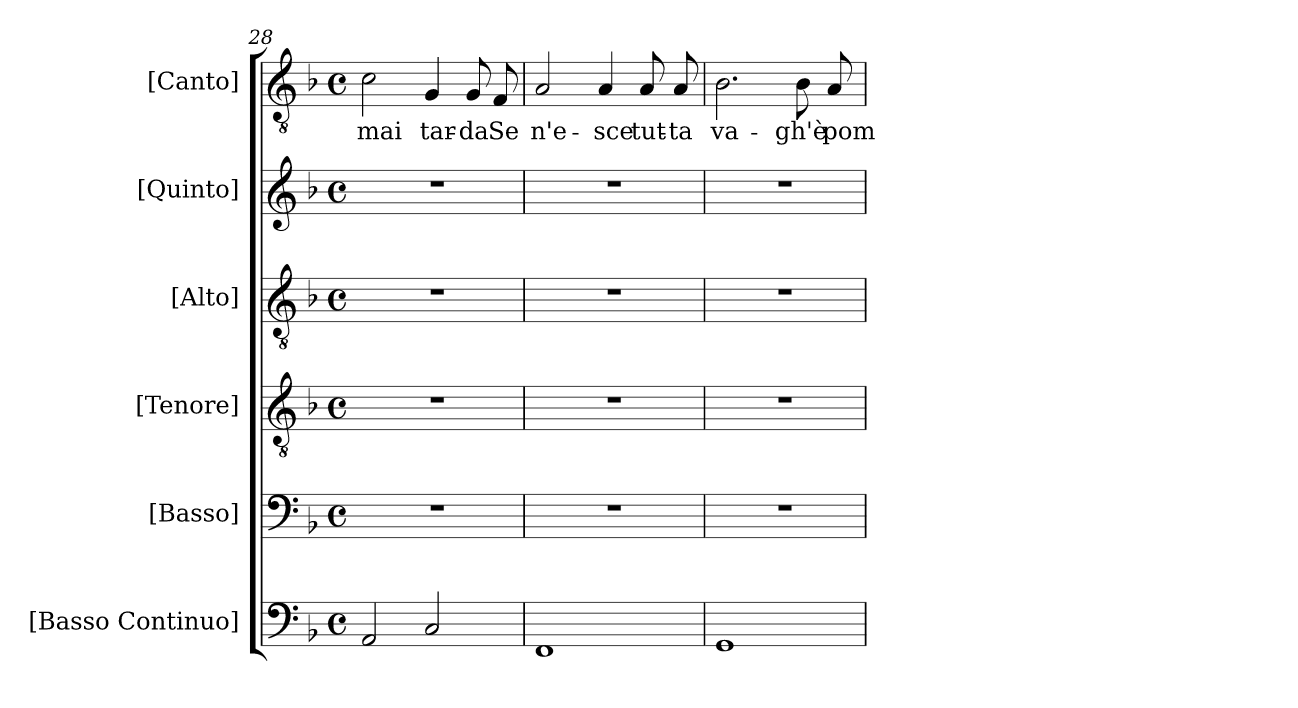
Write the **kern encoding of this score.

**kern	**kern	**kern	**kern	**kern	**kern	**text
*part6	*part5	*part4	*part3	*part2	*part1	*part1
*staff6	*staff5	*staff4	*staff3	*staff2	*staff1	*staff1
*I"[Basso Continuo]	*I"[Basso]	*I"[Tenore]	*I"[Alto]	*I"[Quinto]	*I"[Canto]	*
*clefF4	*clefF4	*clefGv2	*clefGv2	*clefG2	*clefGv2	*
*k[b-]	*k[b-]	*k[b-]	*k[b-]	*k[b-]	*k[b-]	*
*F:	*F:	*F:	*F:	*F:	*F:	*
*M4/4	*M4/4	*M4/4	*M4/4	*M4/4	*M4/4	*
*met(c)	*met(c)	*met(c)	*met(c)	*met(c)	*met(c)	*
=28	=28	=28	=28	=28	=28	=28
!	!	!	!	!	!	!LO:LY:b
2AA/	1r	1r	1r	1r	2c\	-mai
!	!	!	!	!	!	!LO:LY:b
2C/	.	.	.	.	4G/	tar-
!	!	!	!	!	!	!LO:LY:b
.	.	.	.	.	8G/	-da
!	!	!	!	!	!	!LO:LY:b
.	.	.	.	.	8F/	Se
=29	=29	=29	=29	=29	=29	=29
!	!	!	!	!	!	!LO:LY:b
1FF	1r	1r	1r	1r	2A/	n'e-
!	!	!	!	!	!	!LO:LY:b
.	.	.	.	.	4A/	-sce
!	!	!	!	!	!	!LO:LY:b
.	.	.	.	.	8A/	tut-
!	!	!	!	!	!	!LO:LY:b:rj
.	.	.	.	.	8A/	-ta
=30	=30	=30	=30	=30	=30	=30
!	!	!	!	!	!	!LO:LY:b
1GG	1r	1r	1r	1r	2.B-\	va-
!	!	!	!	!	!	!LO:LY:b
.	.	.	.	.	8B-\	-gh'è
!	!	!	!	!	!	!LO:LY:b
.	.	.	.	.	8A/	pom-
=	=	=	=	=	=	=
*-	*-	*-	*-	*-	*-	*-
